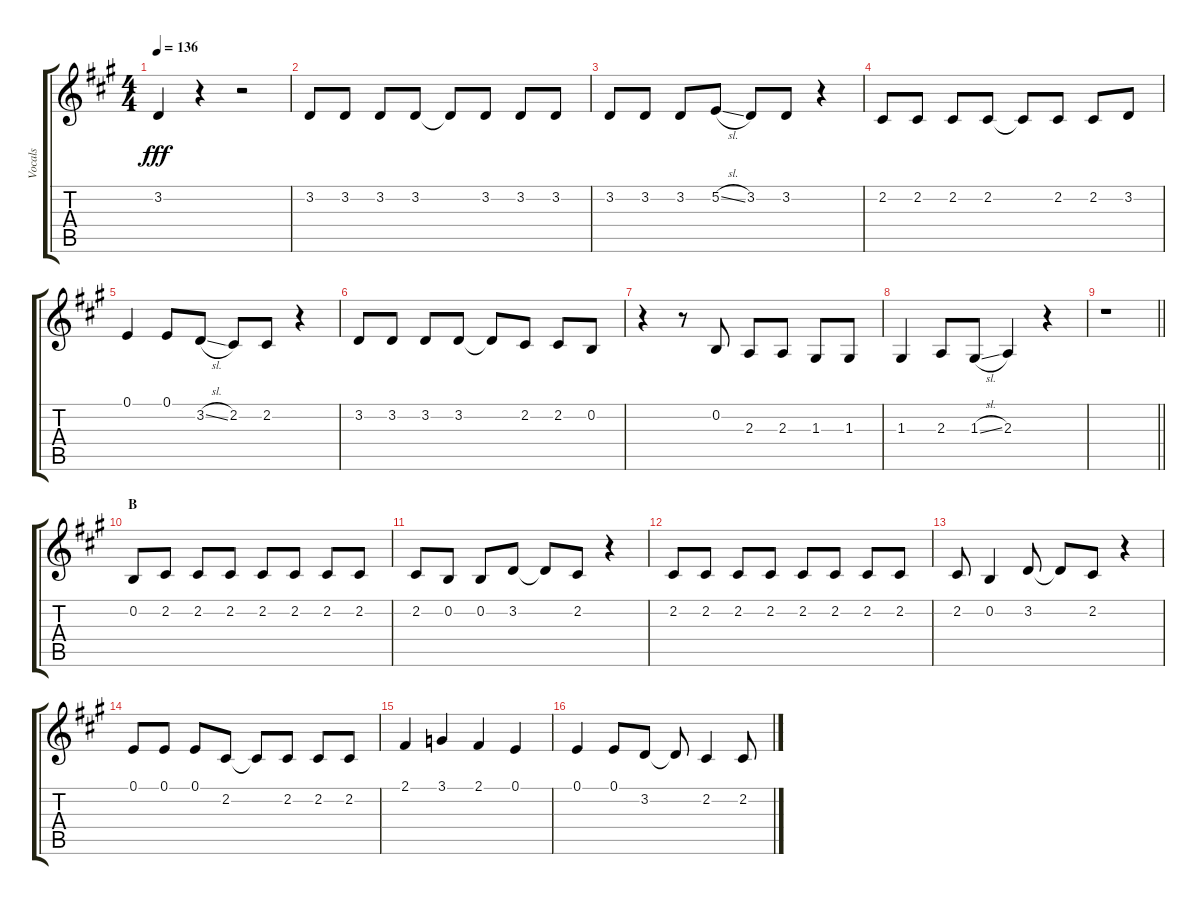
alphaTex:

\track ("Vocals" "Vocals") {instrument voiceoohs}
\staff {score tabs}
\tuning (E4 B3 G3 D3 A2 E2) {hide}
\ts (4 4)
\tempo 136
\clef g2
\ks a
3.2.4{dy fff} r.4 r.2 |
3.2.8 3.2.8 3.2.8 3.2.8 3.2{t}.8 3.2.8 3.2.8 3.2.8 |
3.2.8 3.2.8 3.2.8 5.2{sl}.8 3.2.8 3.2.8 r.4 |
2.2.8 2.2.8 2.2.8 2.2.8 2.2{t}.8 2.2.8 2.2.8 3.2.8 |
0.1.4 0.1.8 3.2{sl}.8 2.2.8 2.2.8 r.4 |
3.2.8 3.2.8 3.2.8 3.2.8 3.2{t}.8 2.2.8 2.2.8 0.2.8 |
r.4 r.8 0.2.8 2.3.8 2.3.8 1.3.8 1.3.8 |
1.3.4 2.3.8 1.3{sl}.8 2.3.4 r.4 |
\barLineRight lightlight
r.1 |
\section ("" "B")
0.2.8 2.2.8 2.2.8 2.2.8 2.2.8 2.2.8 2.2.8 2.2.8 |
2.2.8 0.2.8 0.2.8 3.2.8 3.2{t}.8 2.2.8 r.4 |
2.2.8 2.2.8 2.2.8 2.2.8 2.2.8 2.2.8 2.2.8 2.2.8 |
2.2.8 0.2.4 3.2.8 3.2{t}.8 2.2.8 r.4 |
0.1.8 0.1.8 0.1.8 2.2.8 2.2{t}.8 2.2.8 2.2.8 2.2.8 |
2.1.4 3.1.4 2.1.4 0.1.4 |
0.1.4 0.1.8 3.2.8 3.2{t}.8 2.2.4 2.2{sl}.8
